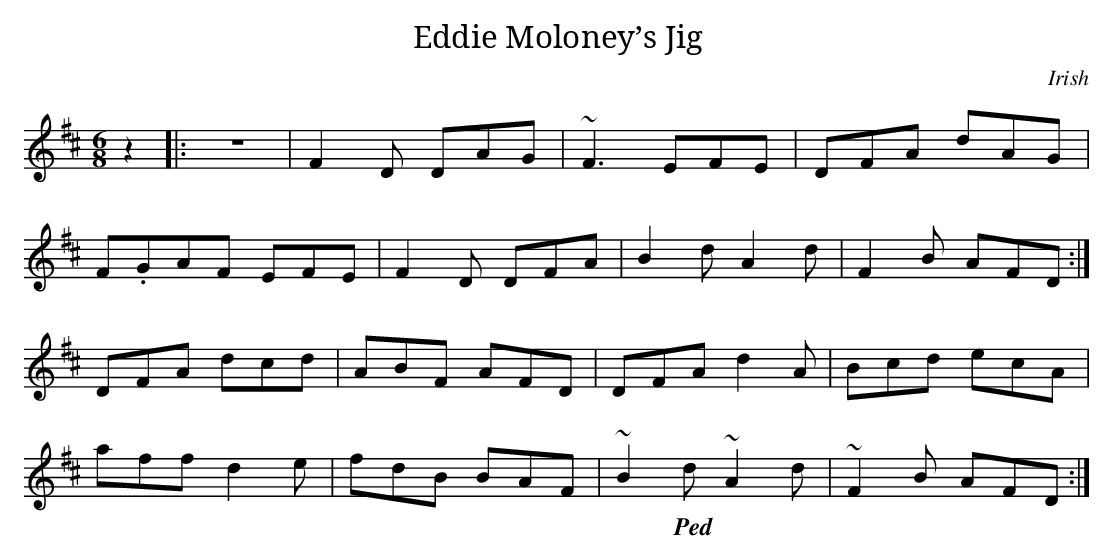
X:1
T:Eddie Moloney’s Jig
M:6/8
K:D
z2 |: z6 | F2 D DAG | ~F3 EFE | DFA dAG |
F.GAF EFE | F2 D DFA | B2 d A2 d | F2 B AFD :|
DFA dcd | ABF AFD | DFA d2 A | Bcd ecA |
aff d2 e | fdB BAF | ~B2!ped! d ~A2 d | ~F2 B AFD :|
